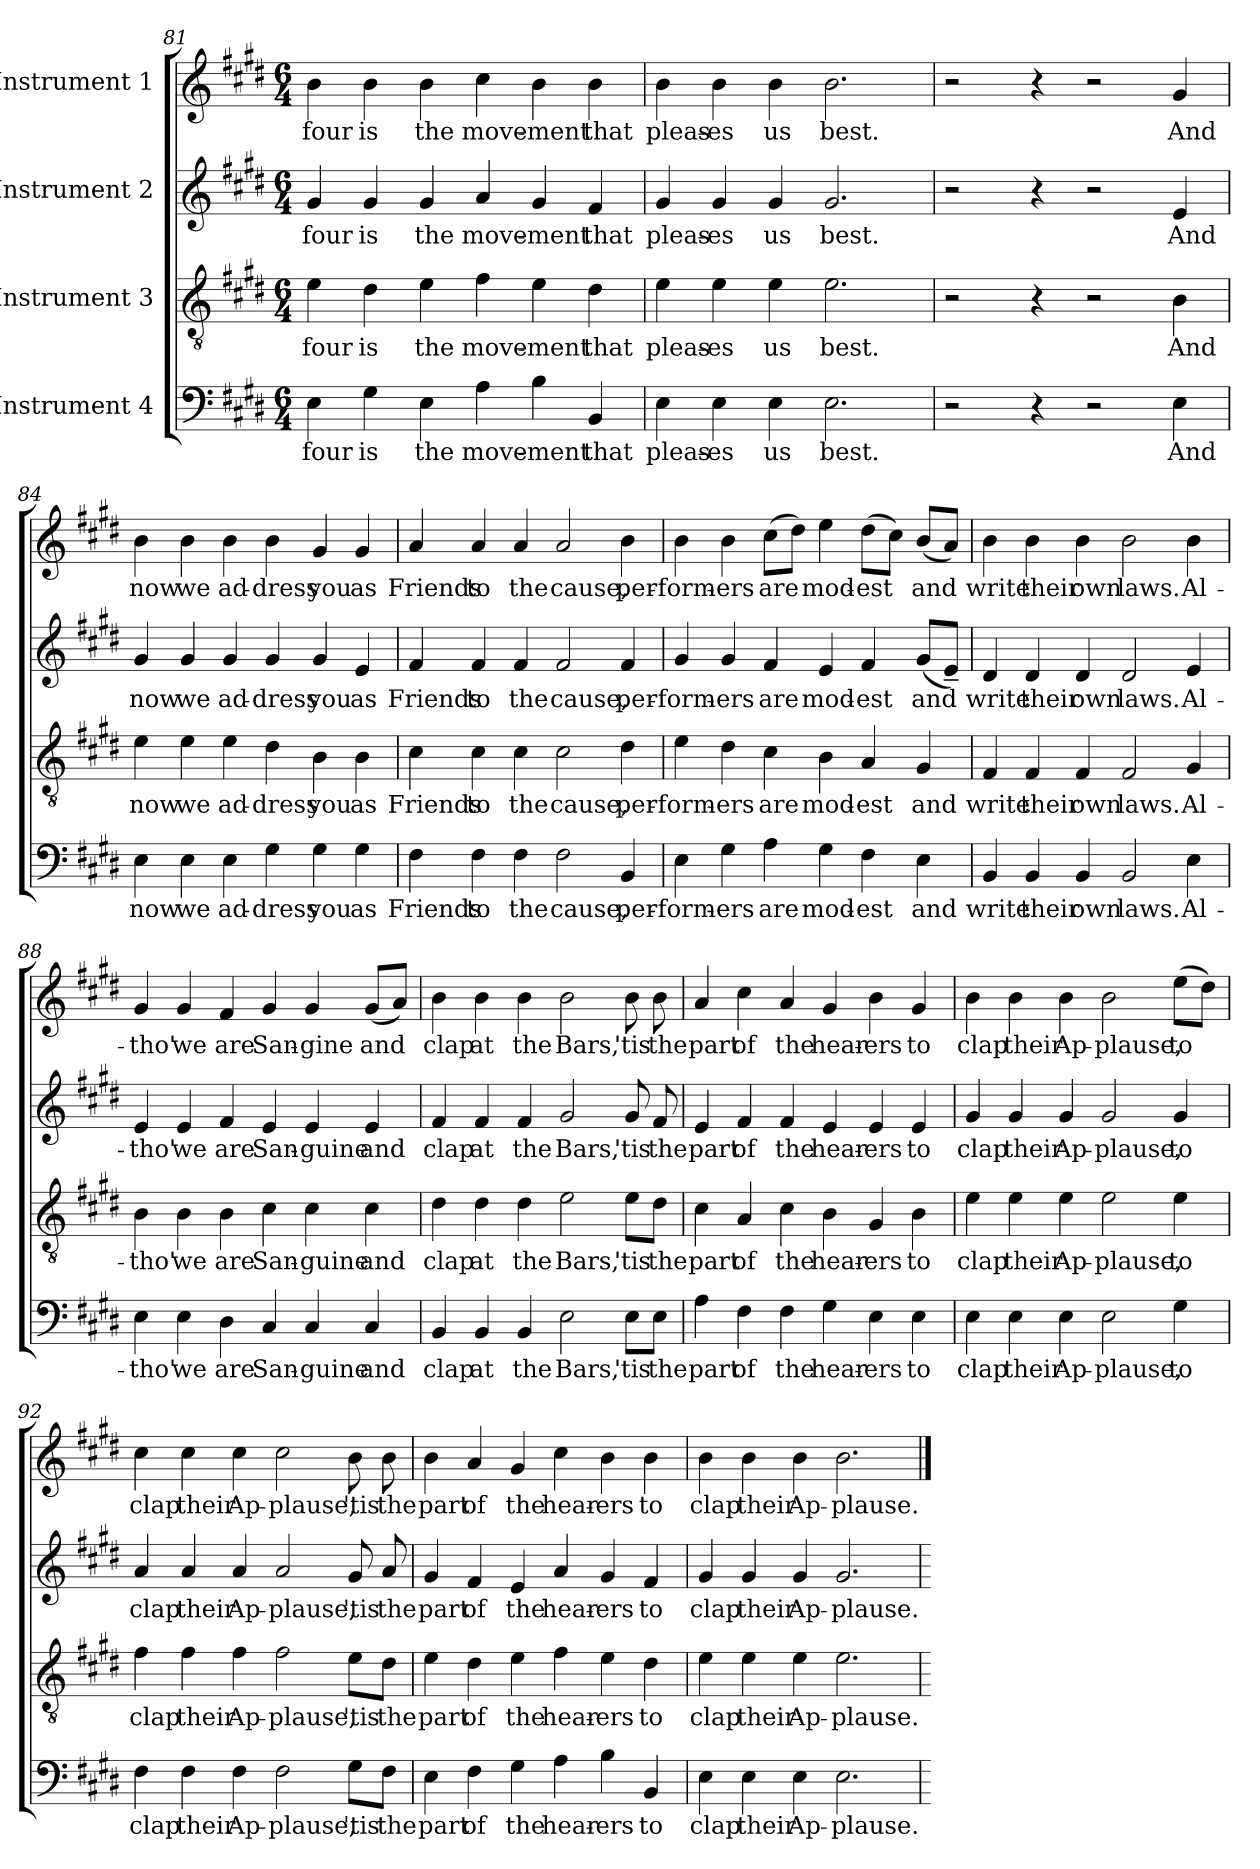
**kern	**text	**kern	**text	**kern	**text	**kern	**text
*part4	*part4	*part3	*part3	*part2	*part2	*part1	*part1
*staff4	*staff4	*staff3	*staff3	*staff2	*staff2	*staff1	*staff1
*I"Instrument 4	*	*I"Instrument 3	*	*I"Instrument 2	*	*I"Instrument 1	*
*clefF4	*	*clefGv2	*	*clefG2	*	*clefG2	*
*k[f#c#g#d#]	*	*k[f#c#g#d#]	*	*k[f#c#g#d#]	*	*k[f#c#g#d#]	*
*E:	*	*E:	*	*E:	*	*E:	*
*M6/4	*	*M6/4	*	*M6/4	*	*M6/4	*
=81	=81	=81	=81	=81	=81	=81	=81
!	!LO:LY:b:cj	!	!LO:LY:b:cj	!	!LO:LY:b:cj	!	!LO:LY:b:cj
4E\	-four	4e\	-four	4g#/	-four	4b\	-four
!	!LO:LY:b:cj	!	!LO:LY:b:cj	!	!LO:LY:b:cj	!	!LO:LY:b:cj
4G#\	is	4d#\	is	4g#/	is	4b\	is
!	!LO:LY:b:cj	!	!LO:LY:b:cj	!	!LO:LY:b:cj	!	!LO:LY:b:cj
4E\	the	4e\	the	4g#/	the	4b\	the
!	!LO:LY:b	!	!LO:LY:b	!	!LO:LY:b	!	!LO:LY:b
4A\	move-	4f#\	move-	4a/	move-	4cc#\	move-
!	!LO:LY:b:rj	!	!LO:LY:b:rj	!	!LO:LY:b:rj	!	!LO:LY:b:rj
4B\	-ment	4e\	-ment	4g#/	-ment	4b\	-ment
!	!LO:LY:b:cj	!	!LO:LY:b:cj	!	!LO:LY:b:cj	!	!LO:LY:b:cj
4BB/	that	4d#\	that	4f#/	that	4b\	that
=82	=82	=82	=82	=82	=82	=82	=82
!	!LO:LY:b:cj	!	!LO:LY:b:cj	!	!LO:LY:b:cj	!	!LO:LY:b:cj
4E\	pleas-	4e\	pleas-	4g#/	pleas-	4b\	pleas-
!	!LO:LY:b:cj	!	!LO:LY:b:cj	!	!LO:LY:b:cj	!	!LO:LY:b:cj
4E\	-es	4e\	-es	4g#/	-es	4b\	-es
!	!LO:LY:b:cj	!	!LO:LY:b:cj	!	!LO:LY:b:cj	!	!LO:LY:b:cj
4E\	us	4e\	us	4g#/	us	4b\	us
!	!LO:LY:b:cj	!	!LO:LY:b:cj	!	!LO:LY:b:cj	!	!LO:LY:b:cj
2.E\	best.	2.e\	best.	2.g#/	best.	2.b\	best.
!!LO:PB:g=z
=83	=83	=83	=83	=83	=83	=83	=83
2r	.	2r	.	2r	.	2r	.
4r	.	4r	.	4r	.	4r	.
2r	.	2r	.	2r	.	2r	.
!	!LO:LY:b:cj	!	!LO:LY:b:cj	!	!LO:LY:b:cj	!	!LO:LY:b:cj
4E\	And	4B\	And	4e/	And	4g#/	And
=84	=84	=84	=84	=84	=84	=84	=84
!	!LO:LY:b:cj	!	!LO:LY:b:cj	!	!LO:LY:b:cj	!	!LO:LY:b:cj
4E\	now	4e\	now	4g#/	now	4b\	now
!	!LO:LY:b:cj	!	!LO:LY:b:cj	!	!LO:LY:b:cj	!	!LO:LY:b:cj
4E\	we	4e\	we	4g#/	we	4b\	we
!	!LO:LY:b	!	!LO:LY:b	!	!LO:LY:b	!	!LO:LY:b:cj
4E\	ad-	4e\	ad-	4g#/	ad-	4b\	ad-
!	!LO:LY:b:cj	!	!LO:LY:b:cj	!	!LO:LY:b:cj	!	!LO:LY:b:rj
4G#\	-dress	4d#\	-dress	4g#/	-dress	4b\	-dress
!	!LO:LY:b:cj	!	!LO:LY:b:cj	!	!LO:LY:b:cj	!	!LO:LY:b:cj
4G#\	you	4B\	you	4g#/	you	4g#/	you
!	!LO:LY:b:cj	!	!LO:LY:b:cj	!	!LO:LY:b:cj	!	!LO:LY:b:cj
4G#\	as	4B\	as	4e/	as	4g#/	as
=85	=85	=85	=85	=85	=85	=85	=85
!	!LO:LY:b:cj	!	!LO:LY:b:cj	!	!LO:LY:b:cj	!	!LO:LY:b:cj
4F#\	Friends	4c#\	Friends	4f#/	Friends	4a/	Friends
!	!LO:LY:b:cj	!	!LO:LY:b:cj	!	!LO:LY:b:cj	!	!LO:LY:b:cj
4F#\	to	4c#\	to	4f#/	to	4a/	to
!	!LO:LY:b:cj	!	!LO:LY:b:cj	!	!LO:LY:b:cj	!	!LO:LY:b:cj
4F#\	the	4c#\	the	4f#/	the	4a/	the
!	!LO:LY:b:cj	!	!LO:LY:b:cj	!	!LO:LY:b:cj	!	!LO:LY:b:cj
2F#\	cause,	2c#\	cause,	2f#/	cause,	2a/	cause,
!	!LO:LY:b:cj	!	!LO:LY:b:cj	!	!LO:LY:b:cj	!	!LO:LY:b:cj
4BB/	per-	4d#\	per-	4f#/	per-	4b\	per-
=86	=86	=86	=86	=86	=86	=86	=86
!	!LO:LY:b:cj	!	!LO:LY:b:cj	!	!LO:LY:b:cj	!	!LO:LY:b:cj
4E\	-form-	4e\	-form-	4g#/	-form-	4b\	-form-
!	!LO:LY:b:rj	!	!LO:LY:b:rj	!	!LO:LY:b:rj	!	!LO:LY:b:rj
4G#\	-ers	4d#\	-ers	4g#/	-ers	4b\	-ers
!	!LO:LY:b:cj	!	!LO:LY:b:cj	!	!LO:LY:b:cj	!	!LO:LY:b
4A\	are	4c#\	are	4f#/	are	(>8cc#\L	are
.	.	.	.	.	.	8dd#\J)	.
!	!LO:LY:b:cj	!	!LO:LY:b:cj	!	!LO:LY:b:cj	!	!LO:LY:b:cj
4G#\	mod-	4B\	mod-	4e/	mod-	4ee\	mod-
!	!LO:LY:b:cj	!	!LO:LY:b:cj	!	!LO:LY:b:cj	!	!LO:LY:b
4F#\	-est	4A/	-est	4f#/	-est	(>8dd#\L	-est
.	.	.	.	.	.	8cc#\J)	.
!	!LO:LY:b:cj	!	!LO:LY:b:cj	!	!LO:LY:b	!	!LO:LY:b
4E\	and	4G#/	and	(<8g#/L	and	(<8b/L	and
.	.	.	.	8e~</J)	.	8a/J)	.
!!LO:LB:g=z
=87	=87	=87	=87	=87	=87	=87	=87
!	!LO:LY:b:cj	!	!LO:LY:b:cj	!	!LO:LY:b:cj	!	!LO:LY:b:cj
4BB/	write	4F#/	write	4d#/	write	4b\	write
!	!LO:LY:b:cj	!	!LO:LY:b:cj	!	!LO:LY:b:cj	!	!LO:LY:b:cj
4BB/	their	4F#/	their	4d#/	their	4b\	their
!	!LO:LY:b:cj	!	!LO:LY:b:cj	!	!LO:LY:b:cj	!	!LO:LY:b:cj
4BB/	own	4F#/	own	4d#/	own	4b\	own
!	!LO:LY:b:cj	!	!LO:LY:b:cj	!	!LO:LY:b:cj	!	!LO:LY:b:cj
2BB/	laws.	2F#/	laws.	2d#/	laws.	2b\	laws.
!	!LO:LY:b:cj	!	!LO:LY:b:cj	!	!LO:LY:b:cj	!	!LO:LY:b:cj
4E\	Al-	4G#/	Al-	4e/	Al-	4b\	Al-
=88	=88	=88	=88	=88	=88	=88	=88
!	!LO:LY:b:cj	!	!LO:LY:b:cj	!	!LO:LY:b:cj	!	!LO:LY:b:cj
4E\	-tho'	4B\	-tho'	4e/	-tho'	4g#/	-tho'
!	!LO:LY:b:cj	!	!LO:LY:b:cj	!	!LO:LY:b:cj	!	!LO:LY:b:cj
4E\	we	4B\	we	4e/	we	4g#/	we
!	!LO:LY:b:cj	!	!LO:LY:b:cj	!	!LO:LY:b:cj	!	!LO:LY:b:cj
4D#\	are	4B\	are	4f#/	are	4f#/	are
!	!LO:LY:b	!	!LO:LY:b	!	!LO:LY:b	!	!LO:LY:b
4C#/	San-	4c#\	San-	4e/	San-	4g#/	San-
!	!LO:LY:b:cj	!	!LO:LY:b:cj	!	!LO:LY:b:cj	!	!LO:LY:b:rj
4C#/	-guine	4c#\	-guine	4e/	-guine	4g#/	-gine
!	!LO:LY:b:cj	!	!LO:LY:b:cj	!	!LO:LY:b:cj	!	!LO:LY:b
4C#/	and	4c#\	and	4e/	and	(<8g#/L	and
.	.	.	.	.	.	8a/J)	.
=89	=89	=89	=89	=89	=89	=89	=89
!	!LO:LY:b:cj	!	!LO:LY:b:cj	!	!LO:LY:b:cj	!	!LO:LY:b:cj
4BB/	clap	4d#\	clap	4f#/	clap	4b\	clap
!	!LO:LY:b:cj	!	!LO:LY:b:cj	!	!LO:LY:b:cj	!	!LO:LY:b:cj
4BB/	at	4d#\	at	4f#/	at	4b\	at
!	!LO:LY:b:cj	!	!LO:LY:b:cj	!	!LO:LY:b:cj	!	!LO:LY:b:cj
4BB/	the	4d#\	the	4f#/	the	4b\	the
!	!LO:LY:b:cj	!	!LO:LY:b:cj	!	!LO:LY:b:cj	!	!LO:LY:b:cj
2E\	Bars,	2e\	Bars,	2g#/	Bars,	2b\	Bars,
!	!LO:LY:b:cj	!	!LO:LY:b:cj	!	!LO:LY:b:cj	!	!LO:LY:b:cj
8E\L	'tis	8e\L	'tis	8g#/	'tis	8b\	'tis
!	!LO:LY:b:cj	!	!LO:LY:b:cj	!	!LO:LY:b:cj	!	!LO:LY:b:cj
8E\J	the	8d#\J	the	8f#/	the	8b\	the
=90	=90	=90	=90	=90	=90	=90	=90
!	!LO:LY:b:cj	!	!LO:LY:b:cj	!	!LO:LY:b:cj	!	!LO:LY:b:cj
4A\	part	4c#\	part	4e/	part	4a/	part
!	!LO:LY:b:cj	!	!LO:LY:b:cj	!	!LO:LY:b:cj	!	!LO:LY:b:cj
4F#\	of	4A/	of	4f#/	of	4cc#\	of
!	!LO:LY:b:cj	!	!LO:LY:b:cj	!	!LO:LY:b:cj	!	!LO:LY:b:cj
4F#\	the	4c#\	the	4f#/	the	4a/	the
!	!LO:LY:b:cj	!	!LO:LY:b:cj	!	!LO:LY:b:cj	!	!LO:LY:b:cj
4G#\	hear-	4B\	hear-	4e/	hear-	4g#/	hear-
!	!LO:LY:b:cj	!	!LO:LY:b:cj	!	!LO:LY:b:cj	!	!LO:LY:b:cj
4E\	-ers	4G#/	-ers	4e/	-ers	4b\	-ers
!	!LO:LY:b:cj	!	!LO:LY:b:cj	!	!LO:LY:b:cj	!	!LO:LY:b:cj
4E\	to	4B\	to	4e/	to	4g#/	to
!!LO:LB:g=z
=91	=91	=91	=91	=91	=91	=91	=91
!	!LO:LY:b:cj	!	!LO:LY:b:cj	!	!LO:LY:b:cj	!	!LO:LY:b:cj
4E\	clap	4e\	clap	4g#/	clap	4b\	clap
!	!LO:LY:b:cj	!	!LO:LY:b:cj	!	!LO:LY:b:cj	!	!LO:LY:b:cj
4E\	their	4e\	their	4g#/	their	4b\	their
!	!LO:LY:b	!	!LO:LY:b	!	!LO:LY:b	!	!LO:LY:b
4E\	Ap-	4e\	Ap-	4g#/	Ap-	4b\	Ap-
!	!LO:LY:b:cj	!	!LO:LY:b:cj	!	!LO:LY:b:cj	!	!LO:LY:b:cj
2E\	-plause,	2e\	-plause,	2g#/	-plause,	2b\	-plause,
!	!LO:LY:b:cj	!	!LO:LY:b:cj	!	!LO:LY:b:cj	!	!LO:LY:b:cj
4G#\	to	4e\	to	4g#/	to	(>8ee\L	to
.	.	.	.	.	.	8dd#\J)	.
=92	=92	=92	=92	=92	=92	=92	=92
!	!LO:LY:b:cj	!	!LO:LY:b:cj	!	!LO:LY:b:cj	!	!LO:LY:b:cj
4F#\	clap	4f#\	clap	4a/	clap	4cc#\	clap
!	!LO:LY:b:cj	!	!LO:LY:b:cj	!	!LO:LY:b:cj	!	!LO:LY:b:cj
4F#\	their	4f#\	their	4a/	their	4cc#\	their
!	!LO:LY:b	!	!LO:LY:b	!	!LO:LY:b	!	!LO:LY:b
4F#\	Ap-	4f#\	Ap-	4a/	Ap-	4cc#\	Ap-
!	!LO:LY:b:cj	!	!LO:LY:b:cj	!	!LO:LY:b:cj	!	!LO:LY:b:cj
2F#\	-plause,	2f#\	-plause,	2a/	-plause,	2cc#\	-plause,
!	!LO:LY:b:cj	!	!LO:LY:b:cj	!	!LO:LY:b:cj	!	!LO:LY:b:cj
8G#\L	'tis	8e\L	'tis	8g#/	'tis	8b\	'tis
!	!LO:LY:b:cj	!	!LO:LY:b:cj	!	!LO:LY:b:cj	!	!LO:LY:b:cj
8F#\J	the	8d#\J	the	8a/	the	8b\	the
=93	=93	=93	=93	=93	=93	=93	=93
!	!LO:LY:b:cj	!	!LO:LY:b:cj	!	!LO:LY:b:cj	!	!LO:LY:b:cj
4E\	part	4e\	part	4g#/	part	4b\	part
!	!LO:LY:b:cj	!	!LO:LY:b:cj	!	!LO:LY:b:cj	!	!LO:LY:b:cj
4F#\	of	4d#\	of	4f#/	of	4a/	of
!	!LO:LY:b:cj	!	!LO:LY:b:cj	!	!LO:LY:b:cj	!	!LO:LY:b:cj
4G#\	the	4e\	the	4e/	the	4g#/	the
!	!LO:LY:b:cj	!	!LO:LY:b:cj	!	!LO:LY:b:cj	!	!LO:LY:b:cj
4A\	hear-	4f#\	hear-	4a/	hear-	4cc#\	hear-
!	!LO:LY:b:cj	!	!LO:LY:b:cj	!	!LO:LY:b:cj	!	!LO:LY:b:cj
4B\	-ers	4e\	-ers	4g#/	-ers	4b\	-ers
!	!LO:LY:b:cj	!	!LO:LY:b:cj	!	!LO:LY:b:cj	!	!LO:LY:b:cj
4BB/	to	4d#\	to	4f#/	to	4b\	to
=94	=94	=94	=94	=94	=94	=94	=94
!	!LO:LY:b:cj	!	!LO:LY:b:cj	!	!LO:LY:b:cj	!	!LO:LY:b:cj
4E\	clap	4e\	clap	4g#/	clap	4b\	clap
!	!LO:LY:b:cj	!	!LO:LY:b:cj	!	!LO:LY:b:cj	!	!LO:LY:b:cj
4E\	their	4e\	their	4g#/	their	4b\	their
!	!LO:LY:b	!	!LO:LY:b	!	!LO:LY:b	!	!LO:LY:b
4E\	Ap-	4e\	Ap-	4g#/	Ap-	4b\	Ap-
!	!LO:LY:b:cj	!	!LO:LY:b:cj	!	!LO:LY:b:cj	!	!LO:LY:b:cj
2.E\	-plause.	2.e\	-plause.	2.g#/	-plause.	2.b\	-plause.
=	==	=	==	=	==	==	==
*-	*-	*-	*-	*-	*-	*-	*-
